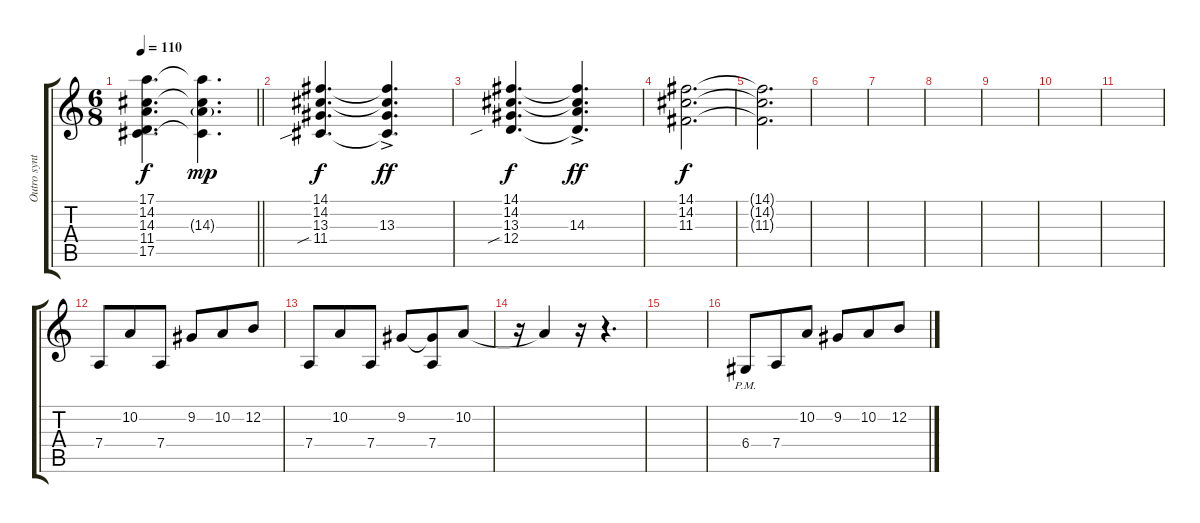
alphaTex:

\track ("Outro synth" "Outro synt") {instrument tremolostrings}
\staff {score tabs}
\tuning (E4 B3 G3 D3 A2 E2) {hide}
\ts (6 8)
\tempo 110
\clef g2
\barLineRight lightlight
\ks c
(17.1 14.2 14.3 11.4 17.5).4{d dy f} (17.1{t} 14.2{t} 14.3{g} 11.4{t}).4{d dy mp} |
\section ("" "")
(14.1 14.2 13.3 11.4{sib}).4{d dy f} (14.1{t} 14.2{t} 13.3{ac} 11.4{t}).4{d dy ff} |
(14.1 14.2 13.3 12.4{sib}).4{d dy f} (14.1{t} 14.2{t} 14.3{ac} 12.4{t}).4{d dy ff} |
(14.1 14.2 11.3).2{d dy f volume 0} |
(14.1{t} 14.2{t} 11.3{t}).2{d} |
|
|
|
|
|
|
7.4.8{volume 11 instrument tremolostrings} 10.2.8 7.4.8 9.2.8 10.2.8 12.2.8 |
7.4.8 10.2.8 7.4.8 9.2.8 (9.2{t} 7.4).8 10.2.8 |
r.16 10.2{t}.4 r.16 r.4{d} |
|
6.4{pm}.8 7.4.8 10.2.8 9.2.8 10.2.8 12.2.8
